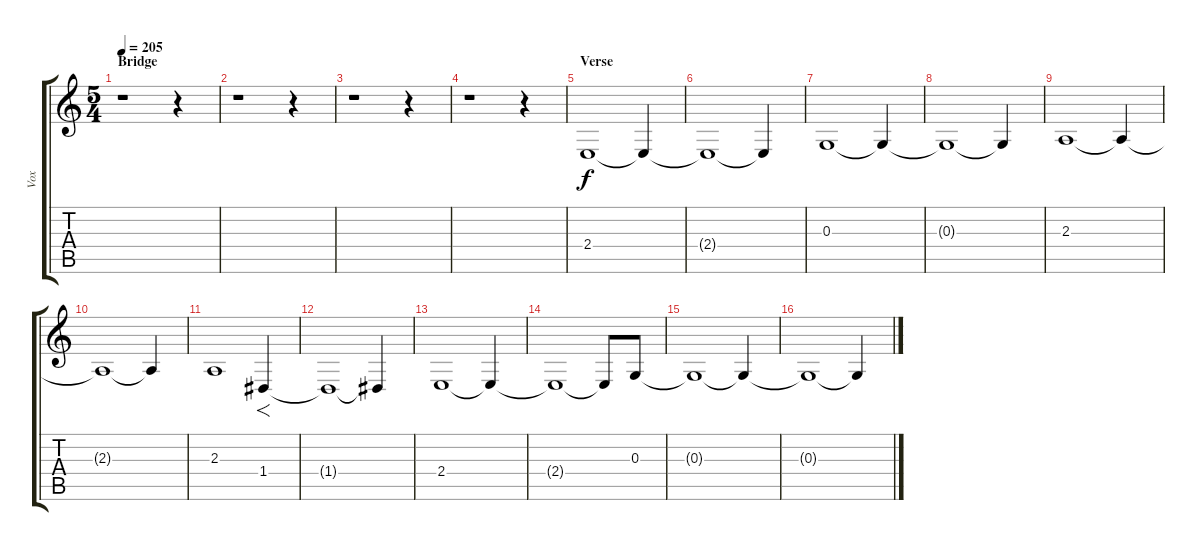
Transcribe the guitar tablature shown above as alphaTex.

\track ("Vox" "Vox") {instrument lead3calliope}
\staff {score tabs}
\tuning (E4 B3 G3 D3 A2 E2) {hide}
\ts (5 4)
\section ("" "Bridge")
\tempo 205
\clef g2
\ks c
r.1{dy f} r.4 |
r.1 r.4 |
r.1 r.4 |
r.1 r.4 |
\section ("" "Verse")
2.4.1 2.4{t}.4 |
2.4{t}.1 2.4{t}.4 |
0.3.1 0.3{t}.4 |
0.3{t}.1 0.3{t}.4 |
2.3.1 2.3{t}.4 |
2.3{t}.1 2.3{t}.4 |
2.3.1 1.4.4{f} |
1.4{t}.1 1.4{t}.4 |
2.4.1 2.4{t}.4 |
2.4{t}.1 2.4{t}.8 0.3.8 |
0.3{t}.1 0.3{t}.4 |
0.3{t}.1 0.3{t}.4
